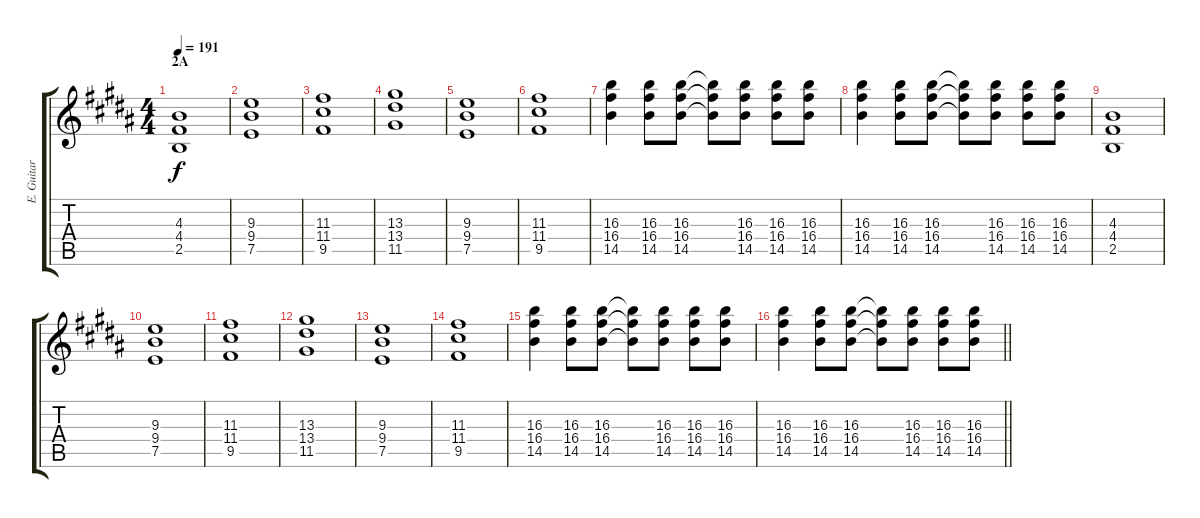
\track ("E. Guitar I" "E. Guitar ") {instrument overdrivenguitar}
\staff {score tabs}
\tuning (E4 B3 G3 D3 A2 E2) {hide}
\ts (4 4)
\section ("" "2A")
\tempo 191
\clef g2
\ks b
(4.3 4.4 2.5).1{dy f} |
(9.3 9.4 7.5).1 |
(11.3 11.4 9.5).1 |
(13.3 13.4 11.5).1 |
(9.3 9.4 7.5).1 |
(11.3 11.4 9.5).1 |
(16.3 16.4 14.5).4 (16.3 16.4 14.5).8 (16.3 16.4 14.5).8 (16.3{t} 16.4{t} 14.5{t}).8 (16.3 16.4 14.5).8 (16.3 16.4 14.5).8 (16.3 16.4 14.5).8 |
(16.3 16.4 14.5).4 (16.3 16.4 14.5).8 (16.3 16.4 14.5).8 (16.3{t} 16.4{t} 14.5{t}).8 (16.3 16.4 14.5).8 (16.3 16.4 14.5).8 (16.3 16.4 14.5).8 |
(4.3 4.4 2.5).1 |
(9.3 9.4 7.5).1 |
(11.3 11.4 9.5).1 |
(13.3 13.4 11.5).1 |
(9.3 9.4 7.5).1 |
(11.3 11.4 9.5).1 |
(16.3 16.4 14.5).4 (16.3 16.4 14.5).8 (16.3 16.4 14.5).8 (16.3{t} 16.4{t} 14.5{t}).8 (16.3 16.4 14.5).8 (16.3 16.4 14.5).8 (16.3 16.4 14.5).8 |
\barLineRight lightlight
(16.3 16.4 14.5).4 (16.3 16.4 14.5).8 (16.3 16.4 14.5).8 (16.3{t} 16.4{t} 14.5{t}).8 (16.3 16.4 14.5).8 (16.3 16.4 14.5).8 (16.3 16.4 14.5).8
